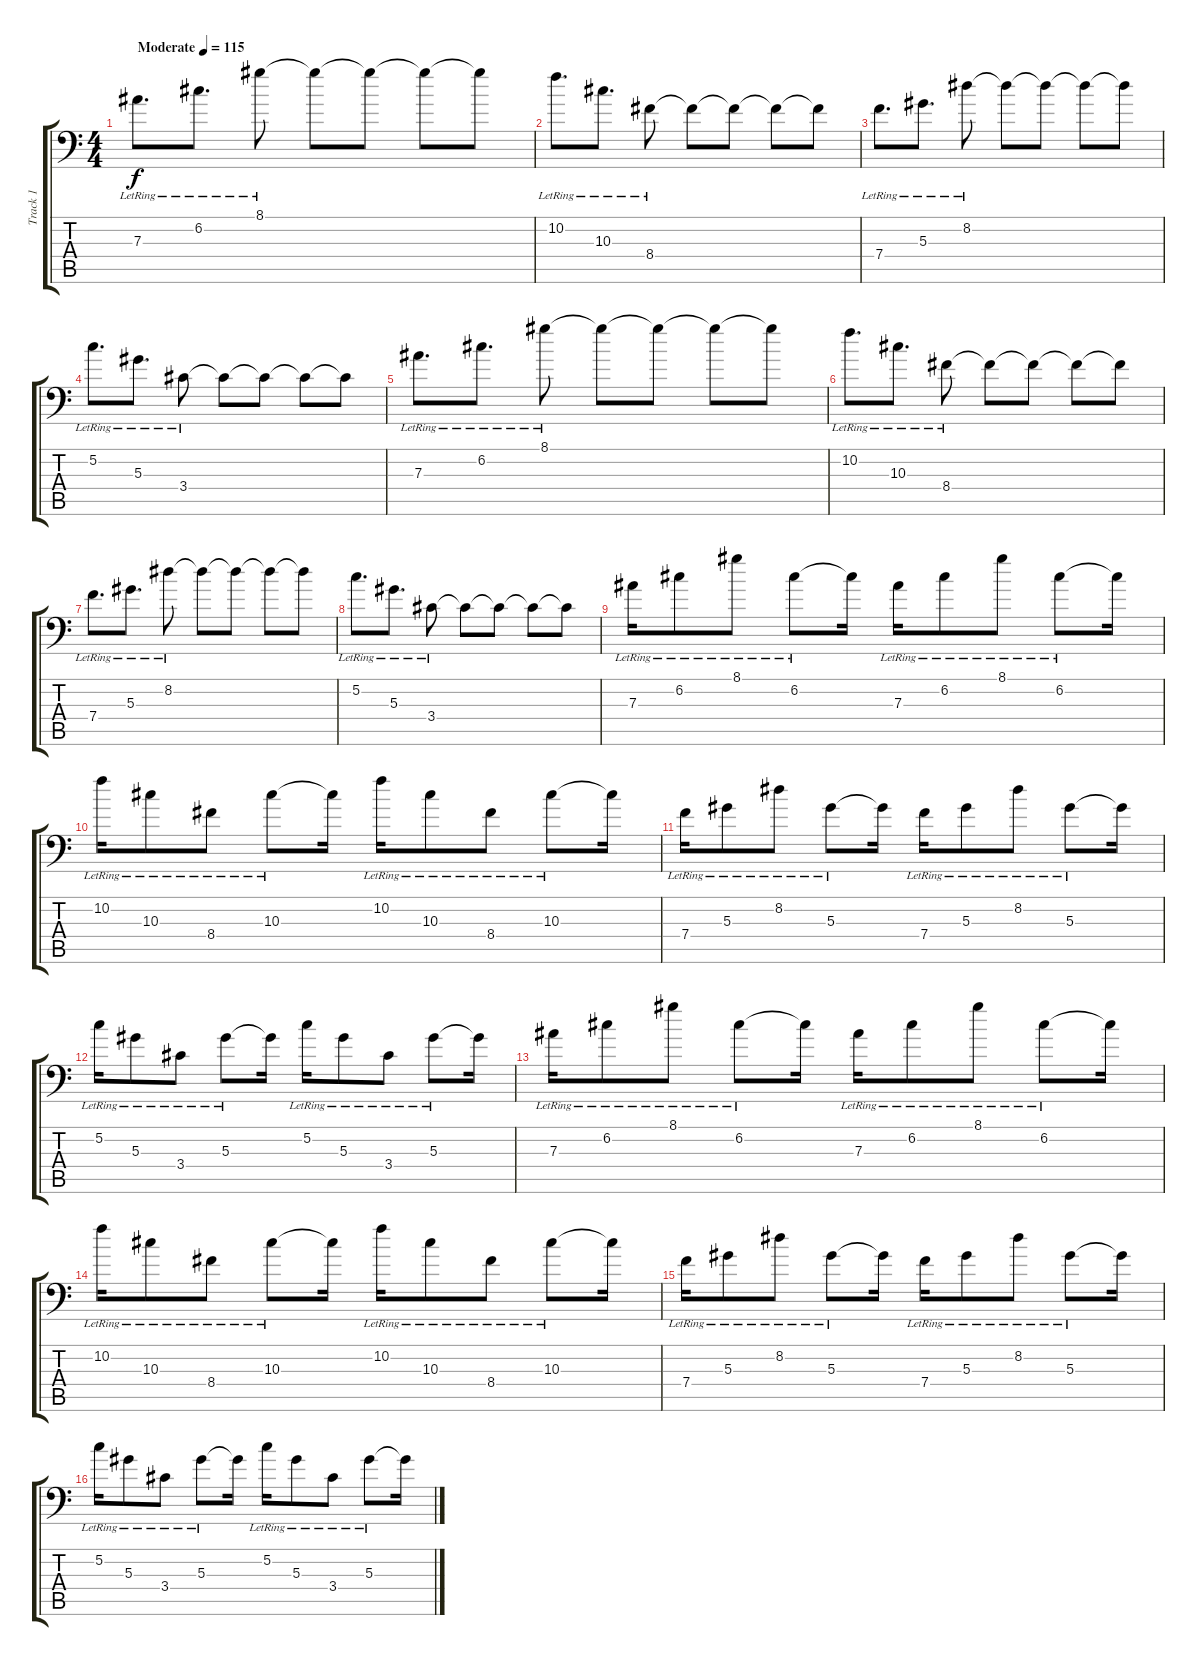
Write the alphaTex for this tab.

\track ("Track 1" "Track 1") {instrument distortionguitar}
\staff {score tabs}
\tuning (C4 G3 Eb3 Bb2 F2 Bb1) {hide}
\ts (4 4)
\tempo (115 "Moderate")
\clef f4
\ks c
7.3{lr}.8{d dy f instrument distortionguitar} 6.2{lr}.8{d} 8.1{lr}.8 8.1{t}.8 8.1{t}.8 8.1{t}.8 8.1{t}.8 |
10.2{lr}.8{d} 10.3{lr}.8{d} 8.4{lr}.8 8.4{t}.8 8.4{t}.8 8.4{t}.8 8.4{t}.8 |
7.4{lr}.8{d} 5.3{lr}.8{d} 8.2{lr}.8 8.2{t}.8 8.2{t}.8 8.2{t}.8 8.2{t}.8 |
5.2{lr}.8{d} 5.3{lr}.8{d} 3.4{lr}.8 3.4{t}.8 3.4{t}.8 3.4{t}.8 3.4{t}.8 |
7.3{lr}.8{d} 6.2{lr}.8{d} 8.1{lr}.8 8.1{t}.8 8.1{t}.8 8.1{t}.8 8.1{t}.8 |
10.2{lr}.8{d} 10.3{lr}.8{d} 8.4{lr}.8 8.4{t}.8 8.4{t}.8 8.4{t}.8 8.4{t}.8 |
7.4{lr}.8{d} 5.3{lr}.8{d} 8.2{lr}.8 8.2{t}.8 8.2{t}.8 8.2{t}.8 8.2{t}.8 |
5.2{lr}.8{d} 5.3{lr}.8{d} 3.4{lr}.8 3.4{t}.8 3.4{t}.8 3.4{t}.8 3.4{t}.8 |
7.3{lr}.16 6.2{lr}.8 8.1{lr}.8 6.2{lr}.8 6.2{t}.16 7.3{lr}.16 6.2{lr}.8 8.1{lr}.8 6.2{lr}.8 6.2{t}.16 |
10.2{lr}.16 10.3{lr}.8 8.4{lr}.8 10.3{lr}.8 10.3{t}.16 10.2{lr}.16 10.3{lr}.8 8.4{lr}.8 10.3{lr}.8 10.3{t}.16 |
7.4{lr}.16 5.3{lr}.8 8.2{lr}.8 5.3{lr}.8 5.3{t}.16 7.4{lr}.16 5.3{lr}.8 8.2{lr}.8 5.3{lr}.8 5.3{t}.16 |
5.2{lr}.16 5.3{lr}.8 3.4{lr}.8 5.3{lr}.8 5.3{t}.16 5.2{lr}.16 5.3{lr}.8 3.4{lr}.8 5.3{lr}.8 5.3{t}.16 |
7.3{lr}.16 6.2{lr}.8 8.1{lr}.8 6.2{lr}.8 6.2{t}.16 7.3{lr}.16 6.2{lr}.8 8.1{lr}.8 6.2{lr}.8 6.2{t}.16 |
10.2{lr}.16 10.3{lr}.8 8.4{lr}.8 10.3{lr}.8 10.3{t}.16 10.2{lr}.16 10.3{lr}.8 8.4{lr}.8 10.3{lr}.8 10.3{t}.16 |
7.4{lr}.16 5.3{lr}.8 8.2{lr}.8 5.3{lr}.8 5.3{t}.16 7.4{lr}.16 5.3{lr}.8 8.2{lr}.8 5.3{lr}.8 5.3{t}.16 |
5.2{lr}.16 5.3{lr}.8 3.4{lr}.8 5.3{lr}.8 5.3{t}.16 5.2{lr}.16 5.3{lr}.8 3.4{lr}.8 5.3{lr}.8 5.3{t}.16
